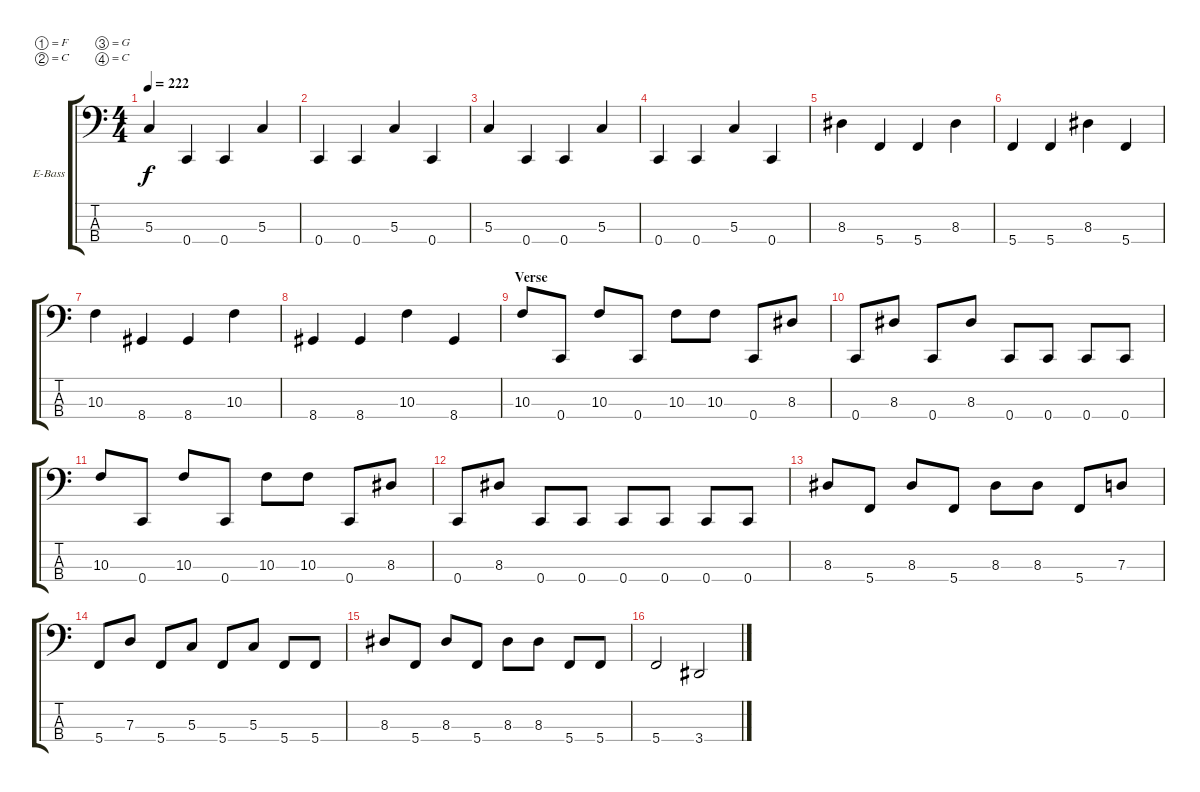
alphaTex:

\defaultSystemsLayout 4
\bracketExtendMode groupsimilarinstruments
\firstSystemTrackNameOrientation horizontal
\otherSystemsTrackNameOrientation horizontal
\track ("Electric Bass" "E-Bass") {mute instrument electricbassfinger}
\staff {score tabs}
\tuning (F2 C2 G1 C1)
\ts (4 4)
\tempo 222
\clef f4
\ks c
5.3.4{dy f} 0.4.4 0.4.4 5.3.4 |
0.4.4 0.4.4 5.3.4 0.4.4 |
5.3.4 0.4.4 0.4.4 5.3.4 |
0.4.4 0.4.4 5.3.4 0.4.4 |
8.3.4 5.4.4 5.4.4 8.3.4 |
5.4.4 5.4.4 8.3.4 5.4.4 |
10.3.4 8.4.4 8.4.4 10.3.4 |
8.4.4 8.4.4 10.3.4 8.4.4 |
\section ("" "Verse")
10.3.8 0.4.8 10.3.8 0.4.8 10.3.8 10.3.8 0.4.8 8.3.8 |
0.4.8 8.3.8 0.4.8 8.3.8 0.4.8 0.4.8 0.4.8 0.4.8 |
10.3.8 0.4.8 10.3.8 0.4.8 10.3.8 10.3.8 0.4.8 8.3.8 |
0.4.8 8.3.8 0.4.8 0.4.8 0.4.8 0.4.8 0.4.8 0.4.8 |
8.3.8 5.4.8 8.3.8 5.4.8 8.3.8 8.3.8 5.4.8 7.3.8 |
5.4.8 7.3.8 5.4.8 5.3.8 5.4.8 5.3.8 5.4.8 5.4.8 |
8.3.8 5.4.8 8.3.8 5.4.8 8.3.8 8.3.8 5.4.8 5.4.8 |
5.4.2 3.4.2
